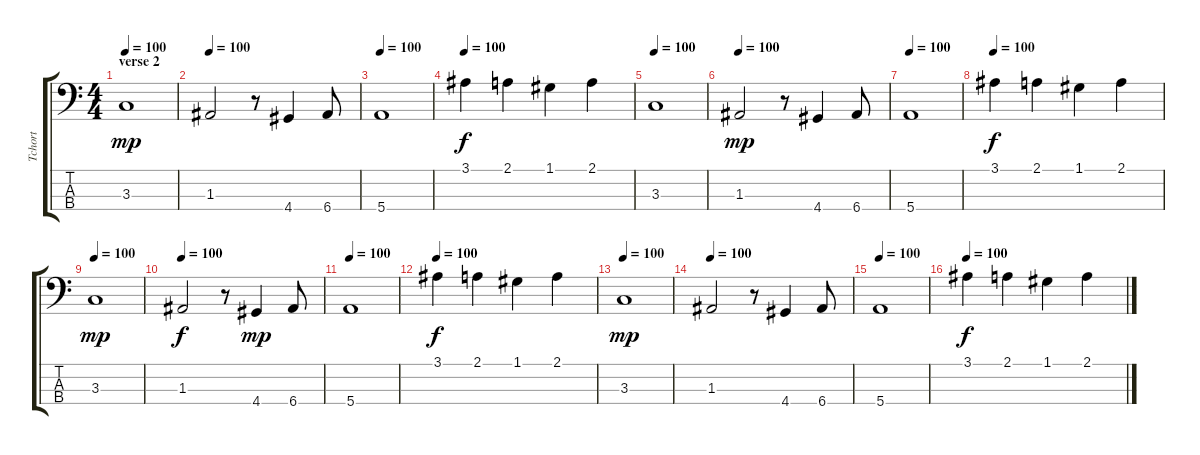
\track ("Tchort" "Tchort") {instrument electricbasspick}
\staff {score tabs}
\tuning (G2 D2 A1 E1) {hide}
\ts (4 4)
\section ("" "verse 2")
\tempo 100
\clef f4
\ks c
3.3.1{dy mp} |
\tempo 100
1.3.2 r.8 4.4.4 6.4.8 |
\tempo 100
5.4.1 |
\tempo 100
3.1.4{dy f} 2.1.4 1.1.4 2.1.4 |
\tempo 100
3.3.1 |
\tempo 100
1.3.2{dy mp} r.8 4.4.4 6.4.8 |
\tempo 100
5.4.1 |
\tempo 100
3.1.4{dy f} 2.1.4 1.1.4 2.1.4 |
\tempo 100
3.3.1{dy mp} |
\tempo 100
1.3.2{dy f} r.8 4.4.4{dy mp} 6.4.8 |
\tempo 100
5.4.1 |
\tempo 100
3.1.4{dy f} 2.1.4 1.1.4 2.1.4 |
\tempo 100
3.3.1{dy mp} |
\tempo 100
1.3.2 r.8 4.4.4 6.4.8 |
\tempo 100
5.4.1 |
\tempo 100
3.1.4{dy f} 2.1.4 1.1.4 2.1.4
